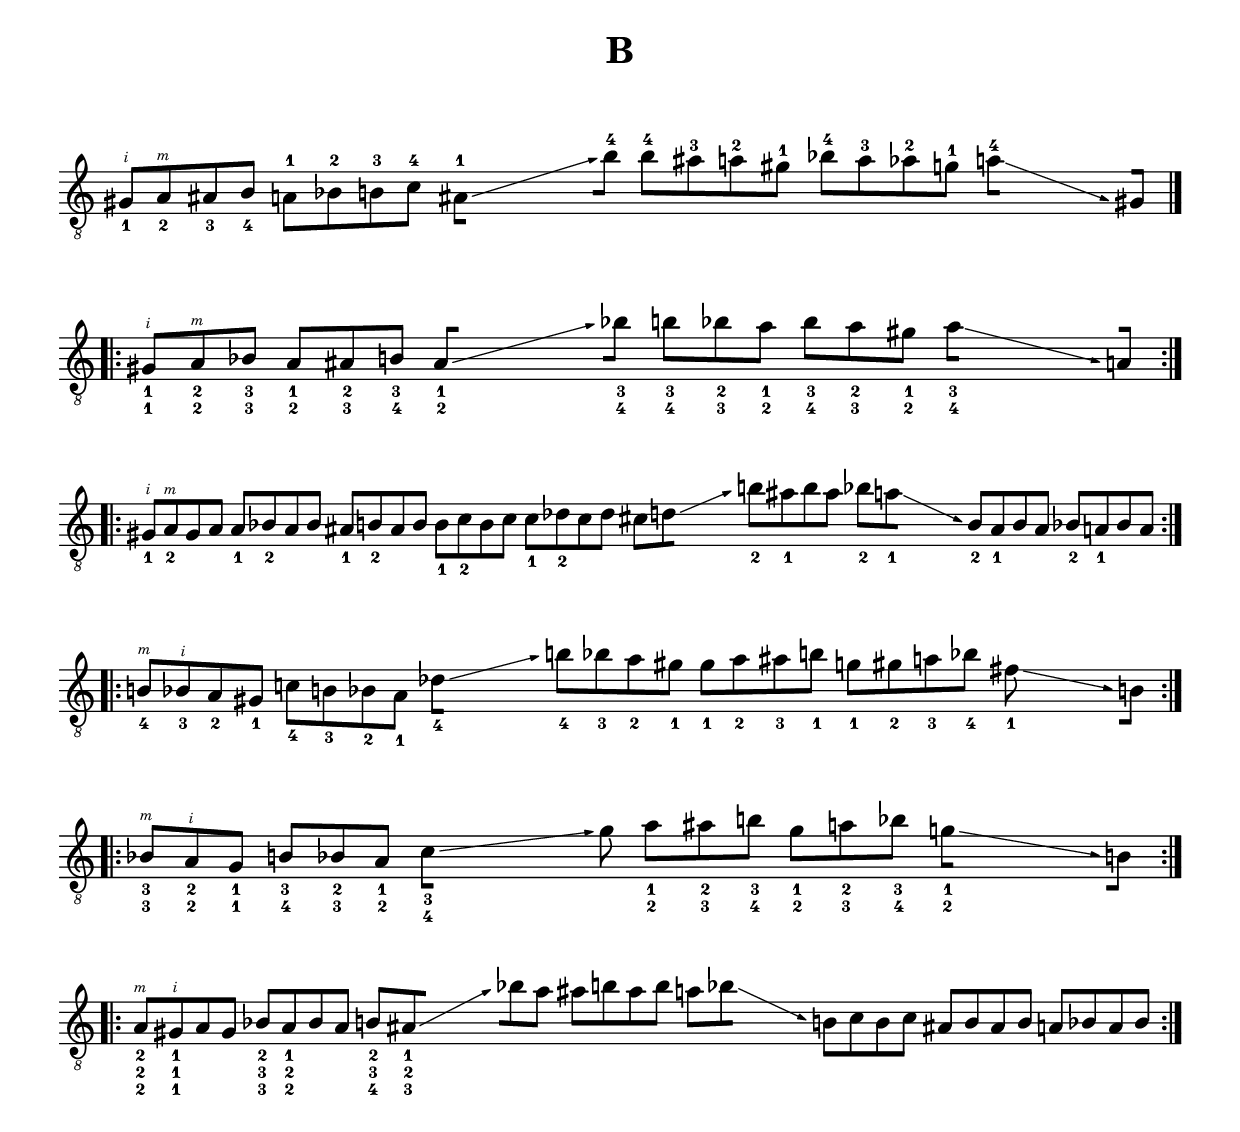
\version "2.19.15"

\language "deutsch"

\header {
	title = "B"
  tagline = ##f
}

\paper {
  #(set-paper-size "a4")
  top-system-spacing #'basic-distance = #15
  %top-markup-spacing #'basic-distance = #5
  markup-system-spacing #'basic-distance = #15
  system-system-spacing #'basic-distance = #16
  last-bottom-spacing #'basic-distance = #15
}

\layout {
  \context {
    \Score
    \remove "Bar_number_engraver"
  }
}

fretNumberSpanner =
#(define-music-function (parser location Text) (string?)
   #{
     \override TextSpanner.style = #'solid
     %\override TextSpanner.font-size = #-5
     \override TextSpanner.font-shape = #'normal
     \override TextSpanner.bound-details.left.stencil-align-dir-y = #CENTER
     \override TextSpanner.bound-details.left.text = \markup { #Text }
   #})
	
global = {
  \override Staff.TimeSignature.stencil = ##f
}

#(define RH rightHandFinger)

classicalGuitar = \relative {
	\set Staff.explicitKeySignatureVisibility = #begin-of-line-visible
	
  %\override Fingering.staff-padding = #'()
  \set strokeFingerOrientations = #'(up)
  
	\override Glissando.bound-details.right.arrow = ##t
  \override Glissando.arrow-length = #1
  \override Glissando.arrow-width = #0.3
  
  \defineBarLine "|.|:" #'("|." ".|:" "")
  
  \cadenzaOn
  gis8_1[\RH #2 a_2\RH #3 ais_3 h_4] a-1[ b-2 h-3 c-4]
  \stemDown
  \set stemLeftBeamCount = #0
  ais[]-1\glissando s s s
  \set stemRightBeamCount = #0
  h'[]-4 h-4[ ais-3 a-2 gis-1] b-4[ a-3 as-2 g-1]
  \set stemLeftBeamCount = #0
  a[]-4\glissando s s s
  \stemNeutral
  \set stemRightBeamCount = #0
  gis,![]
  \cadenzaOff
  \bar "|.|:"\break
  \cadenzaOn
  gis![_1_1\RH #2 \once \hide Accidental a_2_2\RH #3 b_3_3] a[_1_2 ais_2_3 h_3_4]
  \set stemLeftBeamCount = #0
  ais[]_1_2\glissando s s s
  \set stemRightBeamCount = #0
  b'![]_3_4 h[_3_4 b_2_3 a_1_2] b[_3_4 a_2_3 gis_1_2]
  \set stemLeftBeamCount = #0
  a[]_3_4\glissando s s s
  \set stemRightBeamCount = #0
  a,[]
  \cadenzaOff
  \bar ":|.|:"\break
  \cadenzaOn
  gis!_1[\RH #2 a_2\RH #3 gis a] a_1[ b_2 a b] 
  ais_1[ h_2 ais h] h_1[ c_2 h c] c_1[ des_2 c des]
  cis[ \set stemRightBeamCount = #1 d]\glissando s s s
  h'_2[ ais_1 h ais] b_2[ \set stemRightBeamCount = #1 a_1]\glissando s s s
  h,_2[ ais_1 h ais] b_2[ a_1 b a]
  \cadenzaOff
  \bar ":|.|:"\break
  \cadenzaOn
  h_4[\RH #3 b_3\RH #2 a_2 gis!_1] c_4[ h_3 b_2 a_1]
  \set stemLeftBeamCount = #0
  des_4[]\glissando s s s
  h'_4[ b_3 a_2 gis!_1] gis_1[ a_2 ais_3 h_1] g_1[ gis_2 a_3 b_4]
  \set stemLeftBeamCount = #0
  fis_1\glissando s s s
  \set stemRightBeamCount = #0
  h,[]
  \cadenzaOff
  \bar ":|.|:"\break
  \cadenzaOn
  b_3_3[\RH #3 a_2_2\RH #2 gis_1_1] h_3_4[ b_2_3 a_1_2]
  \set stemLeftBeamCount = #0
  c[]_3_4\glissando s s s
  \set stemRightBeamCount = #0
  gis' a_1_2[ ais_2_3 h_3_4] gis_1_2[ a_2_3 b_3_4]
  \set stemLeftBeamCount = #0
  g_1_2[]\glissando s s s
  \set stemRightBeamCount = #0
  h,[]
  \cadenzaOff
  \bar ":|.|:"\break
  \cadenzaOn
  a_2_2_2[\RH #3 gis!_1_1_1\RH #2 a gis] b_2_3_3[ a_1_2_2 b a]
  h_2_3_4[ \set stemRightBeamCount = #1 ais_1_2_3]\glissando s s s
  \set stemLeftBeamCount = #1 b'![ a]
  ais[ h ais h] a[ \set stemRightBeamCount = #1 b]\glissando s s s
  h,![ c h c] ais![ h ais h] a[ b a b]
  \cadenzaOff
  \bar ":|.|:"\break
  \cadenzaOn
}

\score {
  \new Staff {
    \global
    \clef "treble_8"
    \classicalGuitar 
  }
  \layout {
    indent = #0
    ragged-right = ##f
    ragged-last = ##f
  }
}
